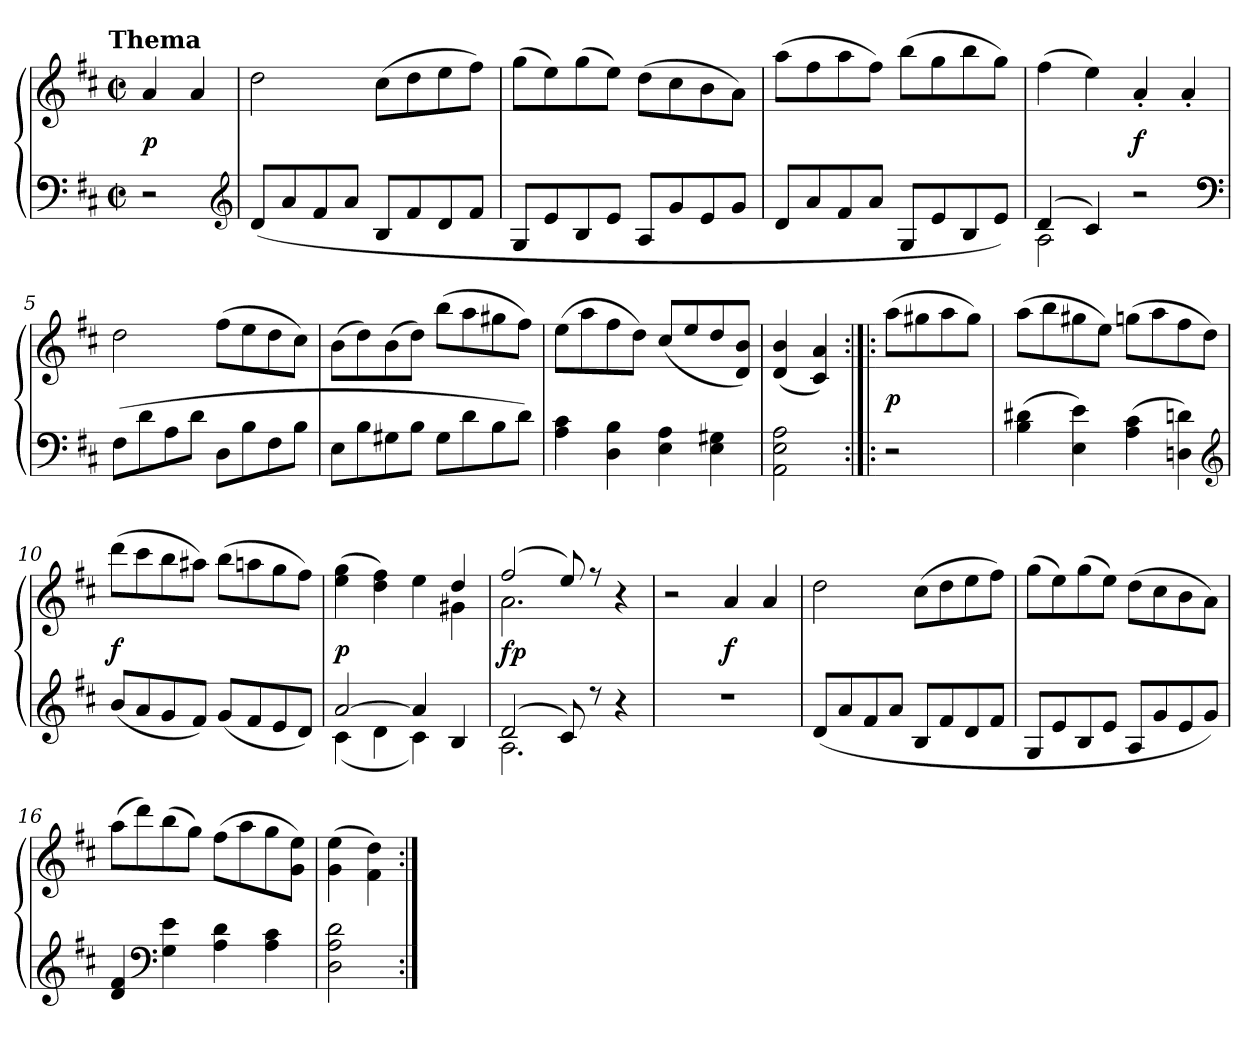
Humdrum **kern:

**kern	**kern	**dynam
*part1	*part1	*part1
*staff2	*staff1	*staff1/2
*clefF4	*clefG2	*
*k[f#c#]	*k[f#c#]	*
*D:	*D:	*
!!LO:TX:omd:t=Thema
*M2/2	*M2/2	*
*met(c|)	*met(c|)	*
*MM120	*MM120	*
=	=	=
2r	4a	p
.	4a	.
*clefG2	*	*
=1	=1	=1
(8dL	2dd	.
8a	.	.
8f#	.	.
8aJ	.	.
8BL	(8cc#L	.
8f#	8dd	.
8d	8ee	.
8f#J	8ff#J)	.
=2	=2	=2
8GL	(8ggL	.
8e	8ee)	.
8B	(8gg	.
8eJ	8eeJ)	.
8AL	(8ddL	.
8g	8cc#	.
8e	8b	.
8gJ	8aJ)	.
=3	=3	=3
8dL	(8aaL	.
8a	8ff#	.
8f#	8aa	.
8aJ	8ff#J)	.
8GL	(8bbL	.
8e	8gg	.
8B	8bb	.
8eJ)	8ggJ)	.
=4	=4	=4
*^	*	*
(4d	2A	(4ff#	.
4c#)	.	4ee)	.
2r	2ryy	4a'	f
.	.	4a'	.
*v	*v	*	*
*clefF4	*	*
=5	=5	=5
(8F#L	2dd	.
8d	.	.
8A	.	.
8dJ	.	.
8DL	(8ff#L	.
8B	8ee	.
8F#	8dd	.
8BJ	8cc#J)	.
=6	=6	=6
8EL	(8bL	.
8B	8dd)	.
8G#X	(8b	.
8BJ	8ddJ)	.
8G#L	(8bbL	.
8d	8aa	.
8B	8gg#X	.
8dJ)	8ff#J)	.
=7	=7	=7
4A 4c#	(8eeL	.
.	8aa	.
4D 4B	8ff#	.
.	8ddJ)	.
4E 4A	(8cc#/L	.
.	8ee/	.
4E 4G#X	8dd/	.
.	8d/ 8b/J)	.
=8	=8	=8
2AA 2E 2A	(4d 4b	.
.	4c# 4a)	.
=:|!|:	=:|!|:	=:|!|:
2r	(8aaL	p
.	8gg#X	.
.	8aa	.
.	8gg#J)	.
=9	=9	=9
(4B 4d#X	(8aaL	.
.	8bb	.
4E 4e)	8gg#X	.
.	8eeJ)	.
(4A 4c#	(8ggnL	.
.	8aa	.
4Dn 4dn)	8ff#	.
.	8ddJ)	.
*clefG2	*	*
=10	=10	=10
(8bL	(8dddL	f
8a	8ccc#	.
8g	8bb	.
8f#J)	8aa#XJ)	.
(8gL	(8bbL	.
8f#	8aan	.
8e	8gg	.
8dJ)	8ff#J)	.
=11	=11	=11
*^	*^	*
[2a	(4c#	2.ryy	(>4ee 4gg	p
.	4d	.	4dd 4ff#)	.
4a]	4c#)	.	4ee	.
4ryy	4B	4dd	4g#X	.
=12	=12	=12	=12	=12
(2d	2.A	(2ff#	2.a	fp
8c#)	.	8ee)	.	.
8r	.	8r	.	.
4r	4ryy	4r	4ryy	.
*v	*v	*	*	*
*	*v	*v	*
=13	=13	=13
1r	2r	.
.	4a	f
.	4a	.
=14	=14	=14
(8dL	2dd	.
8a	.	.
8f#	.	.
8aJ	.	.
8BL	(8cc#L	.
8f#	8dd	.
8d	8ee	.
8f#J	8ff#J)	.
=15	=15	=15
8GL	(8ggL	.
8e	8ee)	.
8B	(8gg	.
8eJ	8eeJ)	.
8AL	(8ddL	.
8g	8cc#	.
8e	8b	.
8gJ)	8aJ)	.
=16	=16	=16
4d 4f#	(8aaL	.
.	8ddd)	.
*clefF4	*	*
4G 4e	(8bb	.
.	8ggJ)	.
4A 4d	(8ff#L	.
.	8aa	.
4A 4c#	8gg	.
.	8g 8eeJ)	.
=17	=17	=17
2D 2A 2d	(4g 4ee	.
.	4f#\ 4dd\)	.
=:|!	=:|!	=:|!
*-	*-	*-
